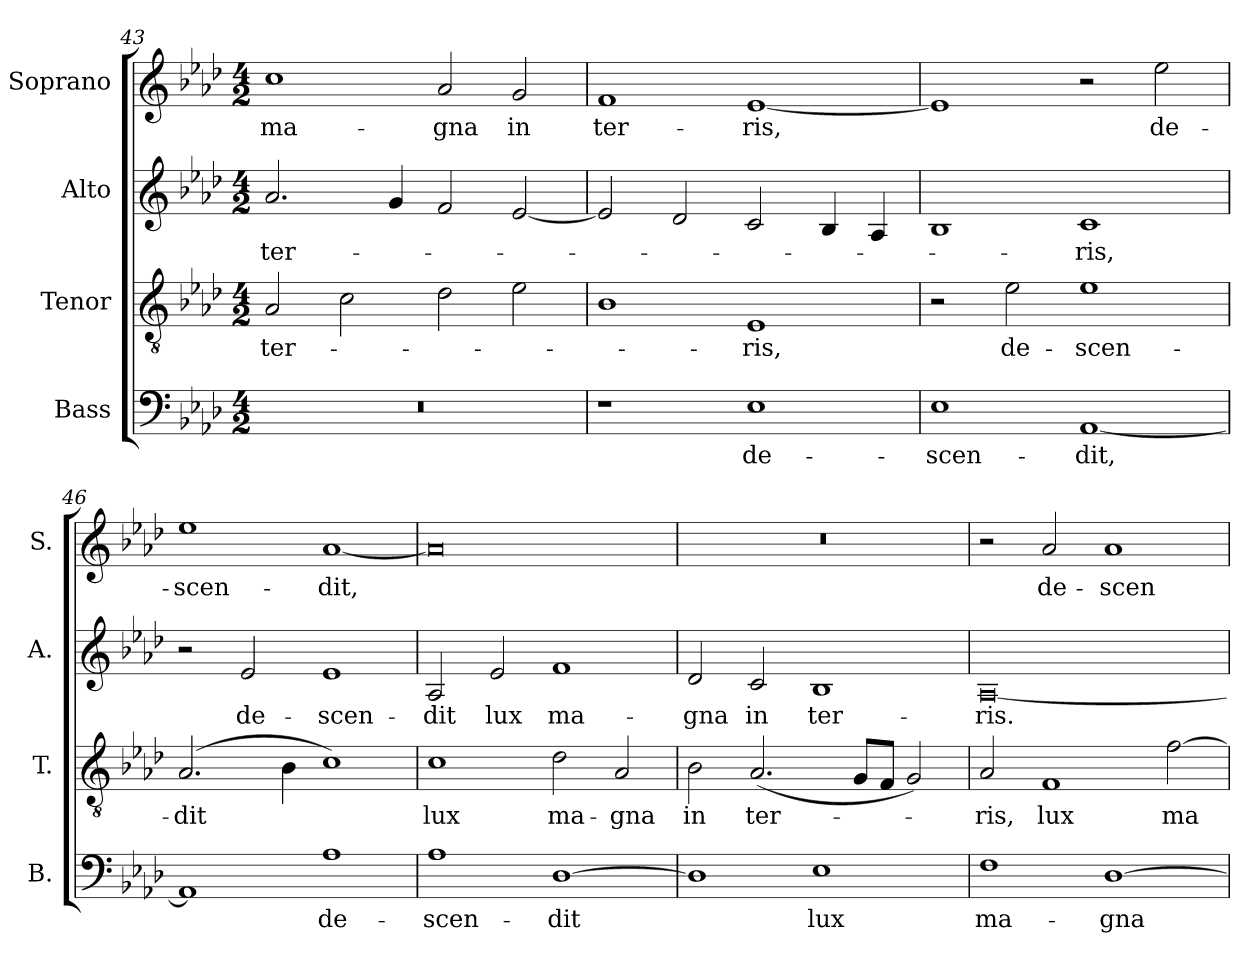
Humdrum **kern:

**kern	**text	**kern	**text	**kern	**text	**kern	**text
*part4	*part4	*part3	*part3	*part2	*part2	*part1	*part1
*staff4	*staff4	*staff3	*staff3	*staff2	*staff2	*staff1	*staff1
*I"Bass	*	*I"Tenor	*	*I"Alto	*	*I"Soprano	*
*I'B.	*	*I'T.	*	*I'A.	*	*I'S.	*
!!LO:PB:g=z
*clefF4	*	*clefGv2	*	*clefG2	*	*clefG2	*
*	*	*ITrd7c12	*	*	*	*	*
*k[b-e-a-d-]	*	*k[b-e-a-d-]	*	*k[b-e-a-d-]	*	*k[b-e-a-d-]	*
*A-:	*	*A-:	*	*A-:	*	*A-:	*
*M4/2	*	*M4/2	*	*M4/2	*	*M4/2	*
=43	=43	=43	=43	=43	=43	=43	=43
!LO:N:vis=1	!	!	!	!	!	!	!
!	!	!	!LO:LY:b:color=#000000	!	!	!	!
!	!	!	!	!	!LO:LY:b:color=#000000	!	!
!	!	!	!	!	!	!	!LO:LY:b:color=#000000
0r	.	2AA-i/	ter-	2.a-i/	ter-	1cci	ma-
.	.	2Ci\	.	.	.	.	.
.	.	.	.	4gi/	.	.	.
!	!	!	!	!	!	!	!LO:LY:b:color=#000000
.	.	2D-i\	.	2fi/	.	2a-i/	-gna
!	!	!	!	!	!	!	!LO:LY:b:color=#000000
.	.	2E-i\	.	[2e-i/	.	2gi/	in
=44	=44	=44	=44	=44	=44	=44	=44
!	!	!	!	!	!	!	!LO:LY:b:color=#000000
1r	.	1BB-i	.	2e-i/]	.	1fi	ter-
.	.	.	.	2d-i/	.	.	.
!	!LO:LY:b:color=#000000	!	!	!	!	!	!
!	!	!	!LO:LY:b:color=#000000	!	!	!	!
!	!	!	!	!	!	!	!LO:LY:b:color=#000000
1E-i	de-	1EE-i	-ris,	2ci/	.	[1e-i	-ris,
.	.	.	.	4B-i/	.	.	.
.	.	.	.	4A-i/	.	.	.
=45	=45	=45	=45	=45	=45	=45	=45
!	!LO:LY:b:color=#000000	!	!	!	!	!	!
1E-i	-scen-	2r	.	1B-i	.	1e-i]	.
!	!	!	!LO:LY:b:color=#000000	!	!	!	!
.	.	2E-i\	de-	.	.	.	.
!	!LO:LY:b:color=#000000	!	!	!	!	!	!
!	!	!	!LO:LY:b:color=#000000	!	!	!	!
!	!	!	!	!	!LO:LY:b:color=#000000	!	!
[1AA-i	-dit,	1E-i	-scen-	1ci	-ris,	2r	.
!	!	!	!	!	!	!	!LO:LY:b:color=#000000
.	.	.	.	.	.	2ee-i\	de-
=46	=46	=46	=46	=46	=46	=46	=46
!	!	!	!LO:LY:b:color=#000000	!	!	!	!
!	!	!	!	!	!	!	!LO:LY:b:color=#000000
1AA-i]	.	(2.AA-i/	-dit	2r	.	1ee-i	-scen-
!	!	!	!	!	!LO:LY:b:color=#000000	!	!
.	.	.	.	2e-i/	de-	.	.
.	.	4BB-i\	.	.	.	.	.
!	!LO:LY:b:color=#000000	!	!	!	!	!	!
!	!	!	!	!	!LO:LY:b:color=#000000	!	!
!	!	!	!	!	!	!	!LO:LY:b:color=#000000
1A-i	de-	1Ci)	.	1e-i	-scen-	[1a-i	-dit,
=47	=47	=47	=47	=47	=47	=47	=47
!	!LO:LY:b:color=#000000	!	!	!	!	!	!
!	!	!	!LO:LY:b:color=#000000	!	!	!	!
!	!	!	!	!	!LO:LY:b:color=#000000	!	!
1A-i	-scen-	1Ci	lux	2A-i/	-dit	0a-i]	.
!	!	!	!	!	!LO:LY:b:color=#000000	!	!
.	.	.	.	2e-i/	lux	.	.
!	!LO:LY:b:color=#000000	!	!	!	!	!	!
!	!	!	!LO:LY:b:color=#000000	!	!	!	!
!	!	!	!	!	!LO:LY:b:color=#000000	!	!
[1D-i	-dit	2D-i\	ma-	1fi	ma-	.	.
!	!	!	!LO:LY:b:color=#000000	!	!	!	!
.	.	2AA-i/	-gna	.	.	.	.
=48	=48	=48	=48	=48	=48	=48	=48
!	!	!	!LO:LY:b:color=#000000	!	!	!	!
!	!	!	!	!	!LO:LY:b:color=#000000	!LO:N:vis=1	!
1D-i]	.	2BB-i\	in	2d-i/	-gna	0r	.
!	!	!	!LO:LY:b:color=#000000	!	!	!	!
!	!	!	!	!	!LO:LY:b:color=#000000	!	!
.	.	(2.AA-i/	ter-	2ci/	in	.	.
!	!LO:LY:b:color=#000000	!	!	!	!	!	!
!	!	!	!	!	!LO:LY:b:color=#000000	!	!
1E-i	lux	.	.	1B-i	ter-	.	.
.	.	8GGi/L	.	.	.	.	.
.	.	8FFi/J	.	.	.	.	.
.	.	2GGi/)	.	.	.	.	.
!!LO:LB:g=z
=49	=49	=49	=49	=49	=49	=49	=49
!	!LO:LY:b:color=#000000	!	!	!	!	!	!
!	!	!	!LO:LY:b:color=#000000	!	!	!	!
!	!	!	!	!	!LO:LY:b:color=#000000	!	!
1Fi	ma-	2AA-i/	-ris,	[0A-i	-ris.	2r	.
!	!	!	!LO:LY:b:color=#000000	!	!	!	!
!	!	!	!	!	!	!	!LO:LY:b:color=#000000
.	.	1FFi	lux	.	.	2a-i/	de-
!	!LO:LY:b:color=#000000	!	!	!	!	!	!
!	!	!	!	!	!	!	!LO:LY:b:color=#000000
[1D-i	-gna	.	.	.	.	1a-i	-scen-
!	!	!	!LO:LY:b:color=#000000	!	!	!	!
.	.	[2Fi\	ma-	.	.	.	.
=	=	=	=	=	=	=	=
*-	*-	*-	*-	*-	*-	*-	*-
